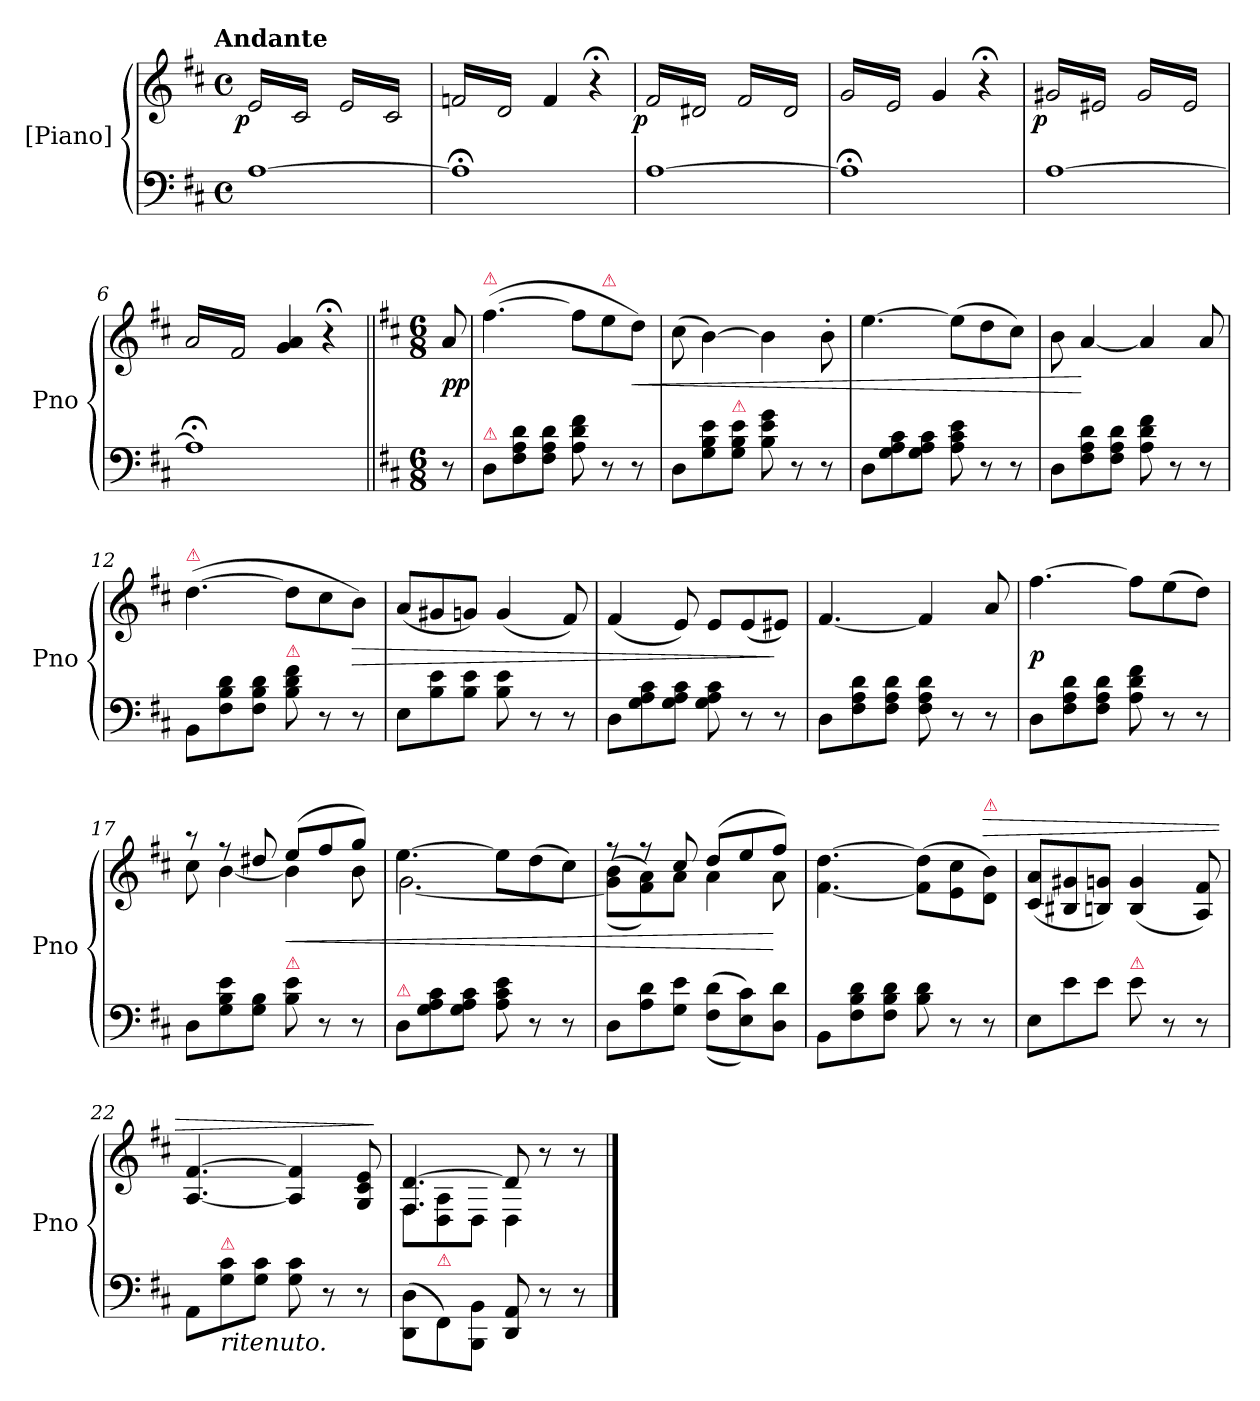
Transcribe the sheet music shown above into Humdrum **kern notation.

**kern	**kern	**dynam
*part2	*part1	*part1
*staff2	*staff1	*staff1
*I"[Piano]	*I"[Piano]	*
*I'Pno	*I'Pno	*
*clefF4	*clefG2	*
*k[f#c#]	*k[f#c#]	*
*D:	*D:	*
!!LO:TX:omd:t=Andante
*M4/4	*M4/4	*
*met(c)	*met(c)	*
*MM72	*MM72	*
=1	=1	=1
!	!	!LO:DY:rj
*	*tremolo	*
[1A	(<16e/LL	p
.	16c#/)	.
.	16e/	.
.	16c#/)	.
.	16e/	.
.	16c#/)	.
.	16e/	.
.	16c#/)JJ	.
.	(<16e/LL	.
.	16c#/)	.
.	16e/	.
.	16c#/)	.
.	16e/	.
.	16c#/)	.
.	16e/	.
.	16c#/)JJ	.
=2	=2	=2
1A;]	(<16fn/LL	.
.	16d/)	.
.	16fn/	.
.	16d/)	.
.	16fn/	.
.	16d/)	.
.	16fn/	.
.	16d/)JJ	.
*	*Xtremolo	*
.	4f/	.
.	.	.
.	.	.
.	.	.
.	4r;<	.
=3	=3	=3
!	!	!LO:DY:rj
*	*tremolo	*
[1A	(<16f#/LL	p
.	16d#/)	.
.	16f#/	.
.	16d#/)	.
.	16f#/	.
.	16d#/)	.
.	16f#/	.
.	16d#/)JJ	.
.	(<16f#/LL	.
.	16d#/)	.
.	16f#/	.
.	16d#/)	.
.	16f#/	.
.	16d#/)	.
.	16f#/	.
.	16d#/)JJ	.
=4	=4	=4
1A;]	(<16g/LL	.
.	16e/)	.
.	16g/	.
.	16e/)	.
.	16g/	.
.	16e/)	.
.	16g/	.
.	16e/)JJ	.
*	*Xtremolo	*
.	4g/	.
.	.	.
.	.	.
.	.	.
.	4r;<	.
=5	=5	=5
!	!	!LO:DY:rj
*	*tremolo	*
[1A	(<16g#X/LL	p
.	16e#/)	.
.	16g#X/	.
.	16e#/)	.
.	16g#X/	.
.	16e#/)	.
.	16g#X/	.
.	16e#/)JJ	.
.	(<16g#/LL	.
.	16e#/)	.
.	16g#/	.
.	16e#/)	.
.	16g#/	.
.	16e#/)	.
.	16g#/	.
.	16e#/)JJ	.
=6	=6	=6
1A;]	(<16a/LL	.
.	16f#/)	.
.	16a/	.
.	16f#/)	.
.	16a/	.
.	16f#/)	.
.	16a/	.
.	16f#/)JJ	.
*	*Xtremolo	*
.	4g/ 4a/	.
.	.	.
.	.	.
.	.	.
.	4r;<	.
=7||	=7||	=7||
*k[f#c#]	*k[f#c#]	*
*M6/8	*M6/8	*
8r	8a/	pp
=8	=8	=8
!	!LO:TX:a:color=crimson:t=⚠	!
!LO:TX:a:color=crimson:t=⚠	!	!
8D\L	(>[4.ff#\	.
8F#\ 8A\ 8d\	.	.
8F#\ 8A\ 8d\J	.	.
8A\ 8d\ 8f#\	8ff#\L]	.
!	!LO:TX:a:color=crimson:t=⚠	!
8r	8ee\	.
!	!	!LO:HP:b
8r	8dd\J)	<
=9	=9	=9
8D\L	(>8cc#\	.
8G\ 8B\ 8e\	[4b\)	.
!LO:TX:a:color=crimson:t=⚠	!	!
8G\ 8B\ 8e\J	.	.
8B\ 8e\ 8g\	4b\]	.
8r	.	.
8r	8b'>\	.
=10	=10	=10
8D\L	[4.ee\	.
8G\ 8A\ 8c#\	.	.
8G\ 8A\ 8c#\J	.	.
8A\ 8c#\ 8e\	(>8ee\L]	.
8r	8dd\	.
8r	8cc#\J)	.
=11	=11	=11
8D\L	8b\	.
8F#\ 8A\ 8d\	[4a/	[
8F#\ 8A\ 8d\J	.	.
8A\ 8d\ 8f#\	4a/]	.
8r	.	.
8r	8a/	.
=12	=12	=12
!	!LO:TX:a:color=crimson:t=⚠	!
8BB\L	(>[4.dd\	.
8F#\ 8B\ 8d\	.	.
8F#\ 8B\ 8d\J	.	.
!LO:TX:a:color=crimson:t=⚠	!	!
8B\ 8d\ 8f#\	8dd\L]	.
8r	8cc#\	.
!	!	!LO:HP:b
8r	8b\J)	>
=13	=13	=13
8E\L	(<8a/L	.
8B\ 8e\	8g#X/	.
8B\ 8e\J	8gn/J)	.
8B\ 8e\	(<4g/	.
8r	.	.
8r	8f#/)	.
=14	=14	=14
8D\L	(>4f#/	.
8G\ 8A\ 8c#\	.	.
8G\ 8A\ 8c#\J	8e/)	.
8G\ 8A\ 8c#\	8e/L	.
8r	(<8e/	.
8r	8e#X/J)	]
=15	=15	=15
8D\L	[4.f#/	.
8F#\ 8A\ 8d\	.	.
8F#\ 8A\ 8d\J	.	.
8F#\ 8A\ 8d\	4f#/]	.
8r	.	.
8r	8a/	.
=16	=16	=16
8D\L	[4.ff#\	p
8F#\ 8A\ 8d\	.	.
8F#\ 8A\ 8d\J	.	.
8A\ 8d\ 8f#\	8ff#\L]	.
8r	(>8ee\	.
8r	8dd\J)	.
=17	=17	=17
*	*^	*
8D\L	8r	8cc#\	.
8G\ 8B\ 8e\	8r	[4b\	.
8G\ 8B\J	8dd#X/	.	.
!	!LO:TX:b:color=crimson:t=⚠	!	!
!	!	!	!LO:HP:b
8B\ 8e\	(<8ee/L	4b\]	<
8r	8ff#/	.	.
8r	8gg/J)	8b\	.
=18	=18	=18	=18
!LO:TX:a:color=crimson:t=⚠	!	!	!
8D\L	[4.ee\	[2.g\	.
8G\ 8A\ 8c#\	.	.	.
8G\ 8A\ 8c#\J	.	.	.
8A\ 8c#\ 8e\	8ee\L]	.	.
8r	(>8dd\	.	.
8r	8cc#\J)	.	.
=19	=19	=19	=19
8D\L	8r	(>(<8g]\ 8b\L	.
8A\ 8d\	8r	8f#\ 8a\))	.
8G\ 8e\J	8cc#/	8a\J	.
(>(<8F#\ 8d\L	(<8dd/L	4a\	.
8E\ 8c#\))	8ee/	.	.
8D\ 8d\J	8ff#/J)	8a\	[
*	*v	*v	*
=20	=20	=20
8BB\L	[4.f#\ [4.dd\	.
8F#\ 8B\ 8d\	.	.
8F#\ 8B\ 8d\J	.	.
8B\ 8d\	(>8f#]\ 8dd]\L	.
8r	8e\ 8cc#\	.
!	!LO:TX:a:color=crimson:t=⚠	!
!	!	!LO:HP:a
8r	8d\ 8b\J)	>
=21	=21	=21
8E\L	(<8c#/ 8a/L	.
8e\	8B#X/ 8g#X/	.
8e\J	8Bn/ 8gn/J)	.
!LO:TX:a:color=crimson:t=⚠	!	!
8e\	(>4B/ 4g/	.
8r	.	.
8r	8A/ 8f#/)	.
=22	=22	=22
8AA\L	[4.A/ [4.f#/	.
!LO:TX:b:i:t=ritenuto.	!	!
!LO:TX:a:color=crimson:t=⚠	!	!
8G\ 8c#\	.	.
8G\ 8c#\J	.	.
8G\ 8c#\	4A]/ 4f#]/	.
8r	.	.
8r	8G/ 8c#/ 8e/	.
.	.	]
=23	=23	=23
*	*^	*
(>8DD\ 8D\L	4.F#/ [4.d/	8F#\L	.
!LO:TX:a:color=crimson:t=⚠	!	!	!
8FF#\)	.	8D\ 8A\	.
8BBB\ 8BB\J	.	8D\J	.
!	!	!LO:N:vis=4	!
8DD/ 8AA/	8d/]	8D\	.
8r	8r	4ryy	.
8r	8r	.	.
*	*v	*v	*
==	==	==
*-	*-	*-
